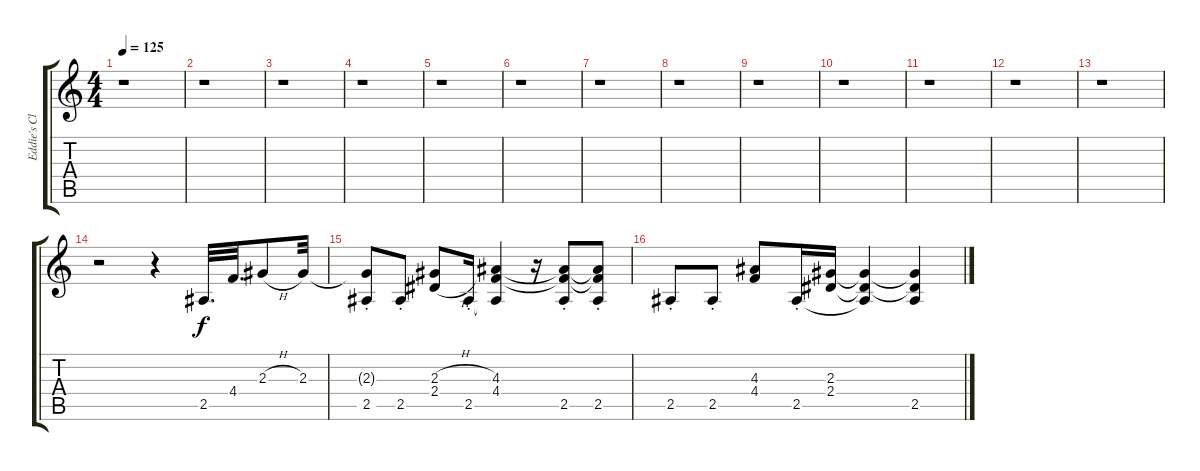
\track ("Eddie's Clean Guitar" "Eddie's Cl") {instrument acousticguitarsteel}
\staff {score tabs}
\tuning (Eb4 Bb3 Gb3 Db3 Ab2 Eb2) {hide}
\ts (4 4)
\tempo 125
\clef g2
\ks c
r.1{dy f} |
r.1 |
r.1 |
r.1 |
r.1 |
r.1 |
r.1 |
r.1 |
r.1 |
r.1 |
r.1 |
r.1 |
r.1 |
r.2 r.4 2.5.32{d} 4.4.32{d} 2.3{h}.8 2.3.32 |
(2.3{t} 2.5{st}).8 2.5{st}.8 (2.3{h} 2.4{h}).8 2.5{st}.16 (4.3 4.4 2.5{t}).4 r.16 (4.3{t} 4.4{t} 2.5{st}).8 (4.3{t} 4.4{t} 2.5{st}).8 |
2.5{st}.8 2.5{st}.8 (4.3 4.4).8 2.5{st}.16 (2.3 2.4).16 (2.3{t} 2.4{t} 2.5{t}).4 (2.3{t} 2.4{t} 2.5).4
